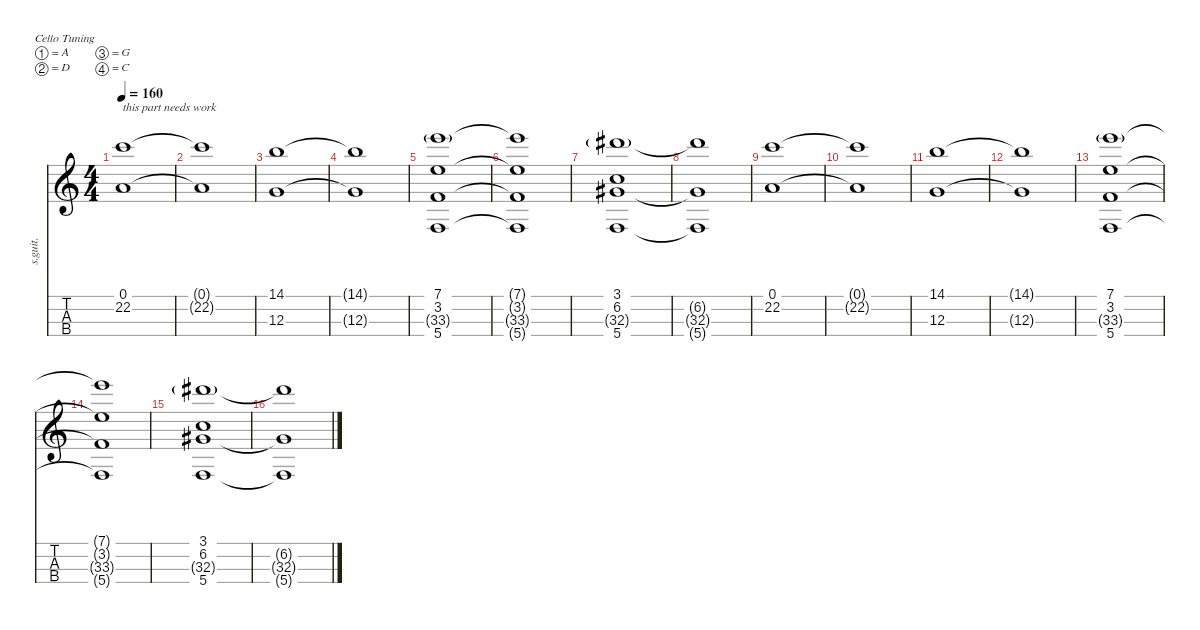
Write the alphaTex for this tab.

\defaultSystemsLayout 4
\hideDynamics
\bracketExtendMode nobrackets
\track ("Cello" "s.guit.") {instrument cello}
\staff {score tabs}
\tuning (A3 D3 G2 C2)
\displaytranspose 12
\ts (4 4)
\tempo 160
\clef g2
\ks c
(22.2 0.1).1{txt "this part needs work" lyrics (0 "") lyrics (1 "") lyrics (2 "") lyrics (3 "") lyrics (4 "") dy f} |
(22.2{t} 0.1{t}).1{lyrics (0 "") lyrics (1 "") lyrics (2 "") lyrics (3 "") lyrics (4 "")} |
(14.1 12.3).1{lyrics (0 "") lyrics (1 "") lyrics (2 "") lyrics (3 "") lyrics (4 "")} |
(14.1{t} 12.3{t}).1{lyrics (0 "") lyrics (1 "") lyrics (2 "") lyrics (3 "") lyrics (4 "")} |
(33.3{g} 7.1 3.2 5.4).1{lyrics (0 "") lyrics (1 "") lyrics (2 "") lyrics (3 "") lyrics (4 "")} |
(33.3{t} 7.1{t} 3.2{t} 5.4{t}).1{lyrics (0 "") lyrics (1 "") lyrics (2 "") lyrics (3 "") lyrics (4 "")} |
(32.3{g acc #} 3.1 6.2{acc #} 5.4).1{lyrics (0 "") lyrics (1 "") lyrics (2 "") lyrics (3 "") lyrics (4 "")} |
(32.3{t acc #} 6.2{t acc #} 5.4{t}).1{lyrics (0 "") lyrics (1 "") lyrics (2 "") lyrics (3 "") lyrics (4 "")} |
(22.2 0.1).1{lyrics (0 "") lyrics (1 "") lyrics (2 "") lyrics (3 "") lyrics (4 "")} |
(22.2{t} 0.1{t}).1{lyrics (0 "") lyrics (1 "") lyrics (2 "") lyrics (3 "") lyrics (4 "")} |
(14.1 12.3).1{lyrics (0 "") lyrics (1 "") lyrics (2 "") lyrics (3 "") lyrics (4 "")} |
(14.1{t} 12.3{t}).1{lyrics (0 "") lyrics (1 "") lyrics (2 "") lyrics (3 "") lyrics (4 "")} |
(33.3{g} 7.1 3.2 5.4).1{lyrics (0 "") lyrics (1 "") lyrics (2 "") lyrics (3 "") lyrics (4 "")} |
(33.3{t} 7.1{t} 3.2{t} 5.4{t}).1{lyrics (0 "") lyrics (1 "") lyrics (2 "") lyrics (3 "") lyrics (4 "")} |
(32.3{g acc #} 3.1 6.2{acc #} 5.4).1{lyrics (0 "") lyrics (1 "") lyrics (2 "") lyrics (3 "") lyrics (4 "")} |
(32.3{t acc #} 6.2{t acc #} 5.4{t}).1{lyrics (0 "") lyrics (1 "") lyrics (2 "") lyrics (3 "") lyrics (4 "")}
